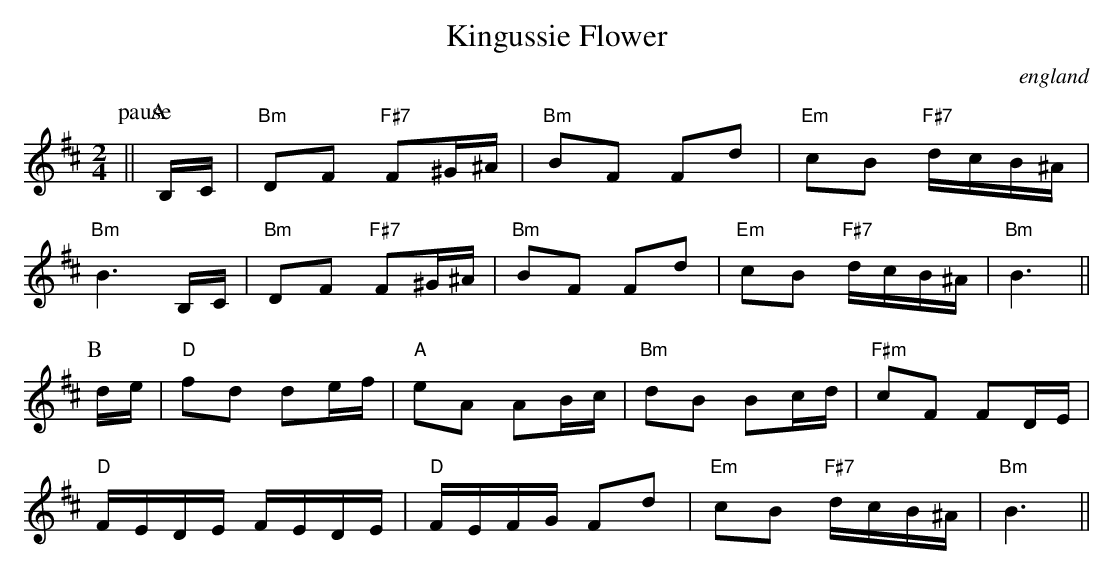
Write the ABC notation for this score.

X:1
T:Kingussie Flower
O:england
M:2/4
L:1/4
K:D
P:pause
+F4 A4 d4 f4 +||\
P:A
B,/4C/4|"Bm"D/2F/2 "F#7"F/2^G/4^A/4|"Bm"B/2F/2 F/2d/2|\
"Em"c/2B/2 "F#7"d/4c/4B/4^A/4|
"Bm"B3/2B,/4C/4|"Bm"D/2F/2 "F#7"F/2^G/4^A/4|"Bm"B/2F/2 F/2d/2|\
"Em"c/2B/2 "F#7"d/4c/4B/4^A/4|"Bm"B3/2||
P:B
d/4e/4|"D"f/2d/2 d/2e/4f/4|"A"e/2A/2 A/2B/4c/4|"Bm"d/2B/2 B/2c/4d/4|\
"F#m"c/2F/2 F/2D/4E/4|
"D"F/4E/4D/4E/4 F/4E/4D/4E/4|"D"F/4E/4F/4G/4 F/2d/2|\
"Em"c/2B/2 "F#7"d/4c/4B/4^A/4|"Bm"B3/2||
